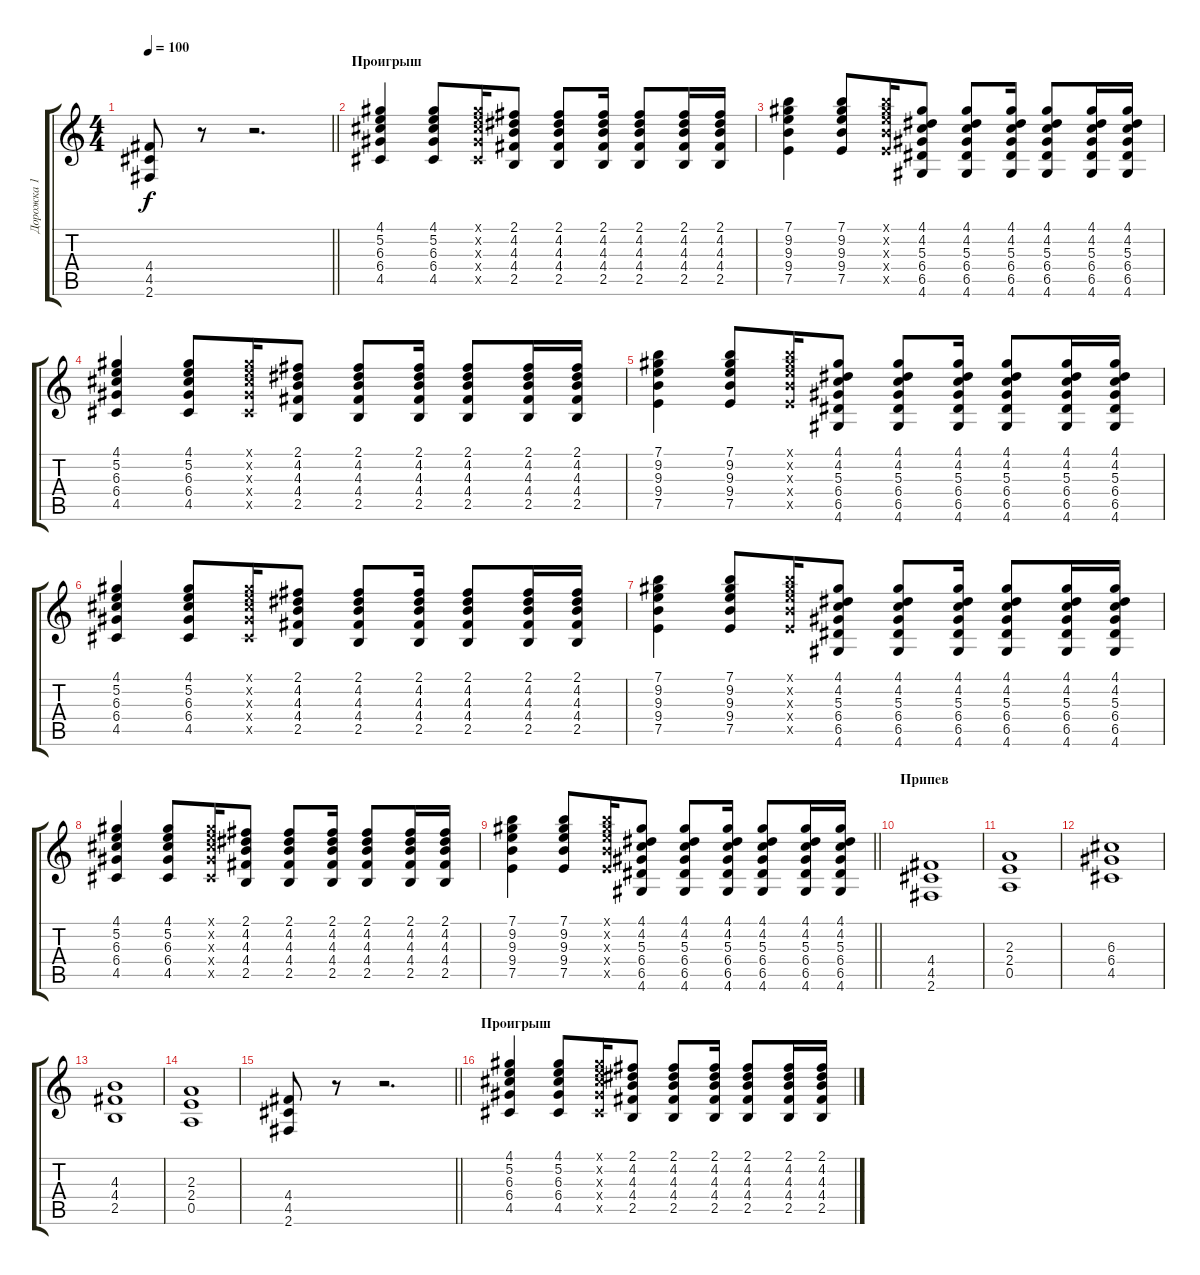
\track ("Дорожка 1" "Дорожка 1") {instrument acousticguitarsteel}
\staff {score tabs}
\tuning (E4 B3 G3 D3 A2 E2) {hide}
\ts (4 4)
\tempo 100
\clef g2
\barLineRight lightlight
\ks c
(4.4 4.5 2.6).8{dy f} r.8 r.2{d} |
\section ("" "Проигрыш")
(4.1 5.2 6.3 6.4 4.5).4{volume 7 instrument acousticguitarsteel} (4.1 5.2 6.3 6.4 4.5).8 (4.1{x} 5.2{x} 6.3{x} 6.4{x} 4.5{x}).16 (2.1 4.2 4.3 4.4 2.5).8 (2.1 4.2 4.3 4.4 2.5).8 (2.1 4.2 4.3 4.4 2.5).16 (2.1 4.2 4.3 4.4 2.5).8 (2.1 4.2 4.3 4.4 2.5).16 (2.1 4.2 4.3 4.4 2.5).16 |
(7.1 9.2 9.3 9.4 7.5).4 (7.1 9.2 9.3 9.4 7.5).8 (7.1{x} 9.2{x} 9.3{x} 9.4{x} 7.5{x}).16 (4.1 4.2 5.3 6.4 6.5 4.6).8 (4.1 4.2 5.3 6.4 6.5 4.6).8 (4.1 4.2 5.3 6.4 6.5 4.6).16 (4.1 4.2 5.3 6.4 6.5 4.6).8 (4.1 4.2 5.3 6.4 6.5 4.6).16 (4.1 4.2 5.3 6.4 6.5 4.6).16 |
(4.1 5.2 6.3 6.4 4.5).4 (4.1 5.2 6.3 6.4 4.5).8 (4.1{x} 5.2{x} 6.3{x} 6.4{x} 4.5{x}).16 (2.1 4.2 4.3 4.4 2.5).8 (2.1 4.2 4.3 4.4 2.5).8 (2.1 4.2 4.3 4.4 2.5).16 (2.1 4.2 4.3 4.4 2.5).8 (2.1 4.2 4.3 4.4 2.5).16 (2.1 4.2 4.3 4.4 2.5).16 |
(7.1 9.2 9.3 9.4 7.5).4 (7.1 9.2 9.3 9.4 7.5).8 (7.1{x} 9.2{x} 9.3{x} 9.4{x} 7.5{x}).16 (4.1 4.2 5.3 6.4 6.5 4.6).8 (4.1 4.2 5.3 6.4 6.5 4.6).8 (4.1 4.2 5.3 6.4 6.5 4.6).16 (4.1 4.2 5.3 6.4 6.5 4.6).8 (4.1 4.2 5.3 6.4 6.5 4.6).16 (4.1 4.2 5.3 6.4 6.5 4.6).16 |
(4.1 5.2 6.3 6.4 4.5).4 (4.1 5.2 6.3 6.4 4.5).8 (4.1{x} 5.2{x} 6.3{x} 6.4{x} 4.5{x}).16 (2.1 4.2 4.3 4.4 2.5).8 (2.1 4.2 4.3 4.4 2.5).8 (2.1 4.2 4.3 4.4 2.5).16 (2.1 4.2 4.3 4.4 2.5).8 (2.1 4.2 4.3 4.4 2.5).16 (2.1 4.2 4.3 4.4 2.5).16 |
(7.1 9.2 9.3 9.4 7.5).4 (7.1 9.2 9.3 9.4 7.5).8 (7.1{x} 9.2{x} 9.3{x} 9.4{x} 7.5{x}).16 (4.1 4.2 5.3 6.4 6.5 4.6).8 (4.1 4.2 5.3 6.4 6.5 4.6).8 (4.1 4.2 5.3 6.4 6.5 4.6).16 (4.1 4.2 5.3 6.4 6.5 4.6).8 (4.1 4.2 5.3 6.4 6.5 4.6).16 (4.1 4.2 5.3 6.4 6.5 4.6).16 |
(4.1 5.2 6.3 6.4 4.5).4 (4.1 5.2 6.3 6.4 4.5).8 (4.1{x} 5.2{x} 6.3{x} 6.4{x} 4.5{x}).16 (2.1 4.2 4.3 4.4 2.5).8 (2.1 4.2 4.3 4.4 2.5).8 (2.1 4.2 4.3 4.4 2.5).16 (2.1 4.2 4.3 4.4 2.5).8 (2.1 4.2 4.3 4.4 2.5).16 (2.1 4.2 4.3 4.4 2.5).16 |
\barLineRight lightlight
(7.1 9.2 9.3 9.4 7.5).4 (7.1 9.2 9.3 9.4 7.5).8 (7.1{x} 9.2{x} 9.3{x} 9.4{x} 7.5{x}).16 (4.1 4.2 5.3 6.4 6.5 4.6).8 (4.1 4.2 5.3 6.4 6.5 4.6).8 (4.1 4.2 5.3 6.4 6.5 4.6).16 (4.1 4.2 5.3 6.4 6.5 4.6).8 (4.1 4.2 5.3 6.4 6.5 4.6).16 (4.1 4.2 5.3 6.4 6.5 4.6).16 |
\section ("" "Припев")
(4.4 4.5 2.6).1{volume 13 instrument distortionguitar} |
(2.3 2.4 0.5).1 |
(6.3 6.4 4.5).1 |
(4.3 4.4 2.5).1 |
(2.3 2.4 0.5).1 |
\barLineRight lightlight
(4.4 4.5 2.6).8 r.8 r.2{d} |
\section ("" "Проигрыш")
(4.1 5.2 6.3 6.4 4.5).4{volume 7 instrument acousticguitarsteel} (4.1 5.2 6.3 6.4 4.5).8 (4.1{x} 5.2{x} 6.3{x} 6.4{x} 4.5{x}).16 (2.1 4.2 4.3 4.4 2.5).8 (2.1 4.2 4.3 4.4 2.5).8 (2.1 4.2 4.3 4.4 2.5).16 (2.1 4.2 4.3 4.4 2.5).8 (2.1 4.2 4.3 4.4 2.5).16 (2.1 4.2 4.3 4.4 2.5).16
